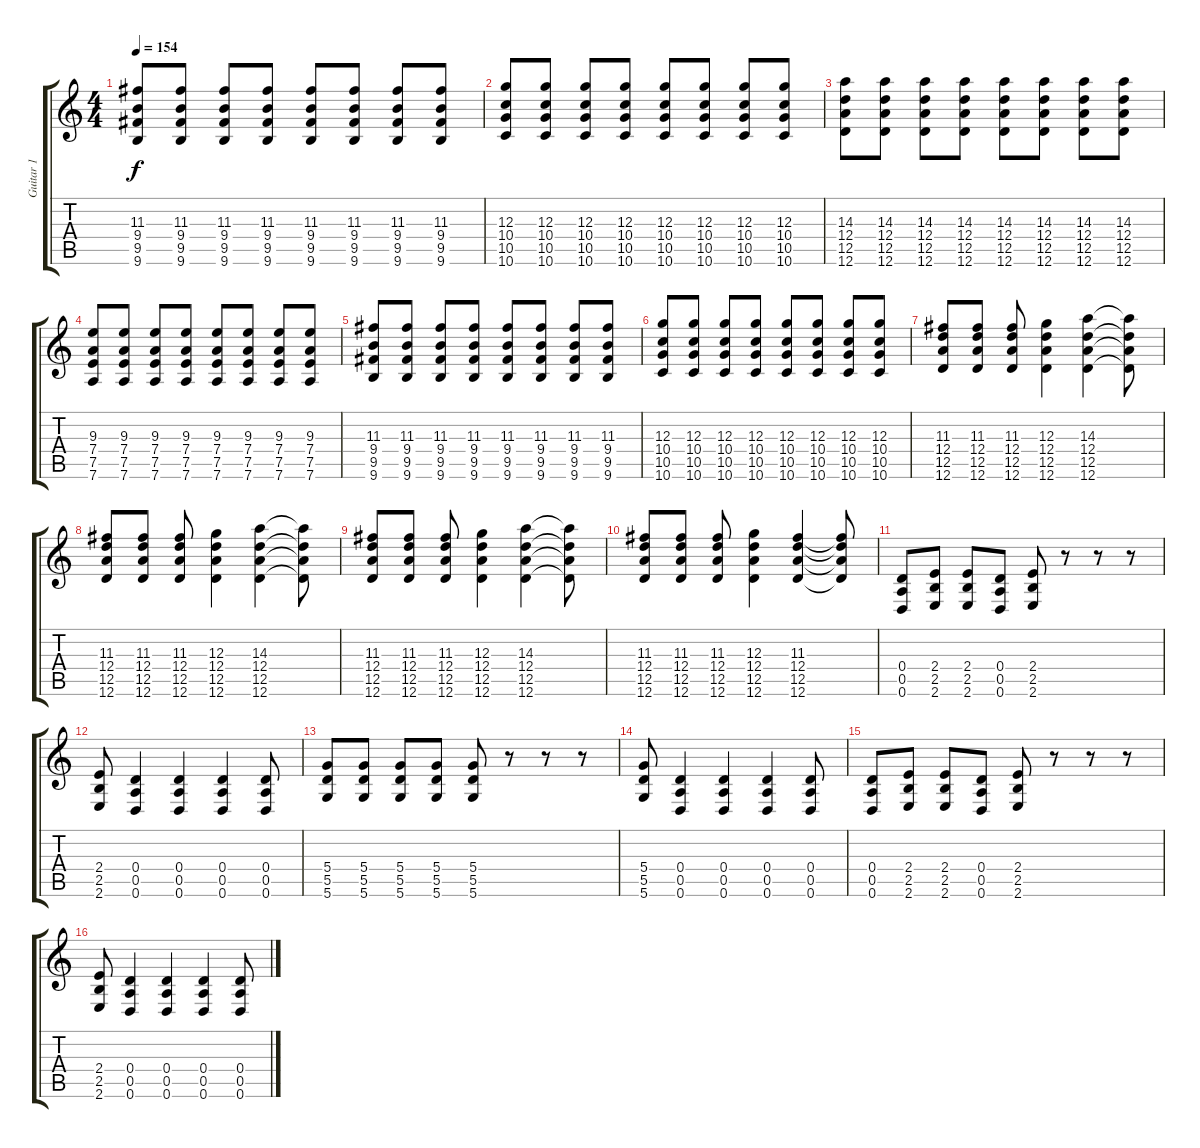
\track ("Guitar 1" "Guitar 1") {instrument acousticguitarsteel}
\staff {score tabs}
\tuning (E4 B3 G3 D3 A2 D2) {hide}
\ts (4 4)
\tempo 154
\clef g2
\ks c
(11.3 9.4 9.5 9.6).8{dy f} (11.3 9.4 9.5 9.6).8 (11.3 9.4 9.5 9.6).8 (11.3 9.4 9.5 9.6).8 (11.3 9.4 9.5 9.6).8 (11.3 9.4 9.5 9.6).8 (11.3 9.4 9.5 9.6).8 (11.3 9.4 9.5 9.6).8 |
(12.3 10.4 10.5 10.6).8 (12.3 10.4 10.5 10.6).8 (12.3 10.4 10.5 10.6).8 (12.3 10.4 10.5 10.6).8 (12.3 10.4 10.5 10.6).8 (12.3 10.4 10.5 10.6).8 (12.3 10.4 10.5 10.6).8 (12.3 10.4 10.5 10.6).8 |
(14.3 12.4 12.5 12.6).8 (14.3 12.4 12.5 12.6).8 (14.3 12.4 12.5 12.6).8 (14.3 12.4 12.5 12.6).8 (14.3 12.4 12.5 12.6).8 (14.3 12.4 12.5 12.6).8 (14.3 12.4 12.5 12.6).8 (14.3 12.4 12.5 12.6).8 |
(9.3 7.4 7.5 7.6).8 (9.3 7.4 7.5 7.6).8 (9.3 7.4 7.5 7.6).8 (9.3 7.4 7.5 7.6).8 (9.3 7.4 7.5 7.6).8 (9.3 7.4 7.5 7.6).8 (9.3 7.4 7.5 7.6).8 (9.3 7.4 7.5 7.6).8 |
(11.3 9.4 9.5 9.6).8 (11.3 9.4 9.5 9.6).8 (11.3 9.4 9.5 9.6).8 (11.3 9.4 9.5 9.6).8 (11.3 9.4 9.5 9.6).8 (11.3 9.4 9.5 9.6).8 (11.3 9.4 9.5 9.6).8 (11.3 9.4 9.5 9.6).8 |
(12.3 10.4 10.5 10.6).8 (12.3 10.4 10.5 10.6).8 (12.3 10.4 10.5 10.6).8 (12.3 10.4 10.5 10.6).8 (12.3 10.4 10.5 10.6).8 (12.3 10.4 10.5 10.6).8 (12.3 10.4 10.5 10.6).8 (12.3 10.4 10.5 10.6).8 |
(11.3 12.4 12.5 12.6).8 (11.3 12.4 12.5 12.6).8 (11.3 12.4 12.5 12.6).8 (12.3 12.4 12.5 12.6).4 (14.3 12.4 12.5 12.6).4 (14.3{t} 12.4{t} 12.5{t} 12.6{t}).8 |
(11.3 12.4 12.5 12.6).8 (11.3 12.4 12.5 12.6).8 (11.3 12.4 12.5 12.6).8 (12.3 12.4 12.5 12.6).4 (14.3 12.4 12.5 12.6).4 (14.3{t} 12.4{t} 12.5{t} 12.6{t}).8 |
(11.3 12.4 12.5 12.6).8 (11.3 12.4 12.5 12.6).8 (11.3 12.4 12.5 12.6).8 (12.3 12.4 12.5 12.6).4 (14.3 12.4 12.5 12.6).4 (14.3{t} 12.4{t} 12.5{t} 12.6{t}).8 |
(11.3 12.4 12.5 12.6).8 (11.3 12.4 12.5 12.6).8 (11.3 12.4 12.5 12.6).8 (12.3 12.4 12.5 12.6).4 (11.3 12.4 12.5 12.6).4 (11.3{t} 12.4{t} 12.5{t} 12.6{t}).8 |
(0.4 0.5 0.6).8 (2.4 2.5 2.6).8 (2.4 2.5 2.6).8 (0.4 0.5 0.6).8 (2.4 2.5 2.6).8 r.8 r.8 r.8 |
(2.4 2.5 2.6).8 (0.4 0.5 0.6).4 (0.4 0.5 0.6).4 (0.4 0.5 0.6).4 (0.4 0.5 0.6).8 |
(5.4 5.5 5.6).8 (5.4 5.5 5.6).8 (5.4 5.5 5.6).8 (5.4 5.5 5.6).8 (5.4 5.5 5.6).8 r.8 r.8 r.8 |
(5.4 5.5 5.6).8 (0.4 0.5 0.6).4 (0.4 0.5 0.6).4 (0.4 0.5 0.6).4 (0.4 0.5 0.6).8 |
(0.4 0.5 0.6).8 (2.4 2.5 2.6).8 (2.4 2.5 2.6).8 (0.4 0.5 0.6).8 (2.4 2.5 2.6).8 r.8 r.8 r.8 |
(2.4 2.5 2.6).8 (0.4 0.5 0.6).4 (0.4 0.5 0.6).4 (0.4 0.5 0.6).4 (0.4 0.5 0.6).8
